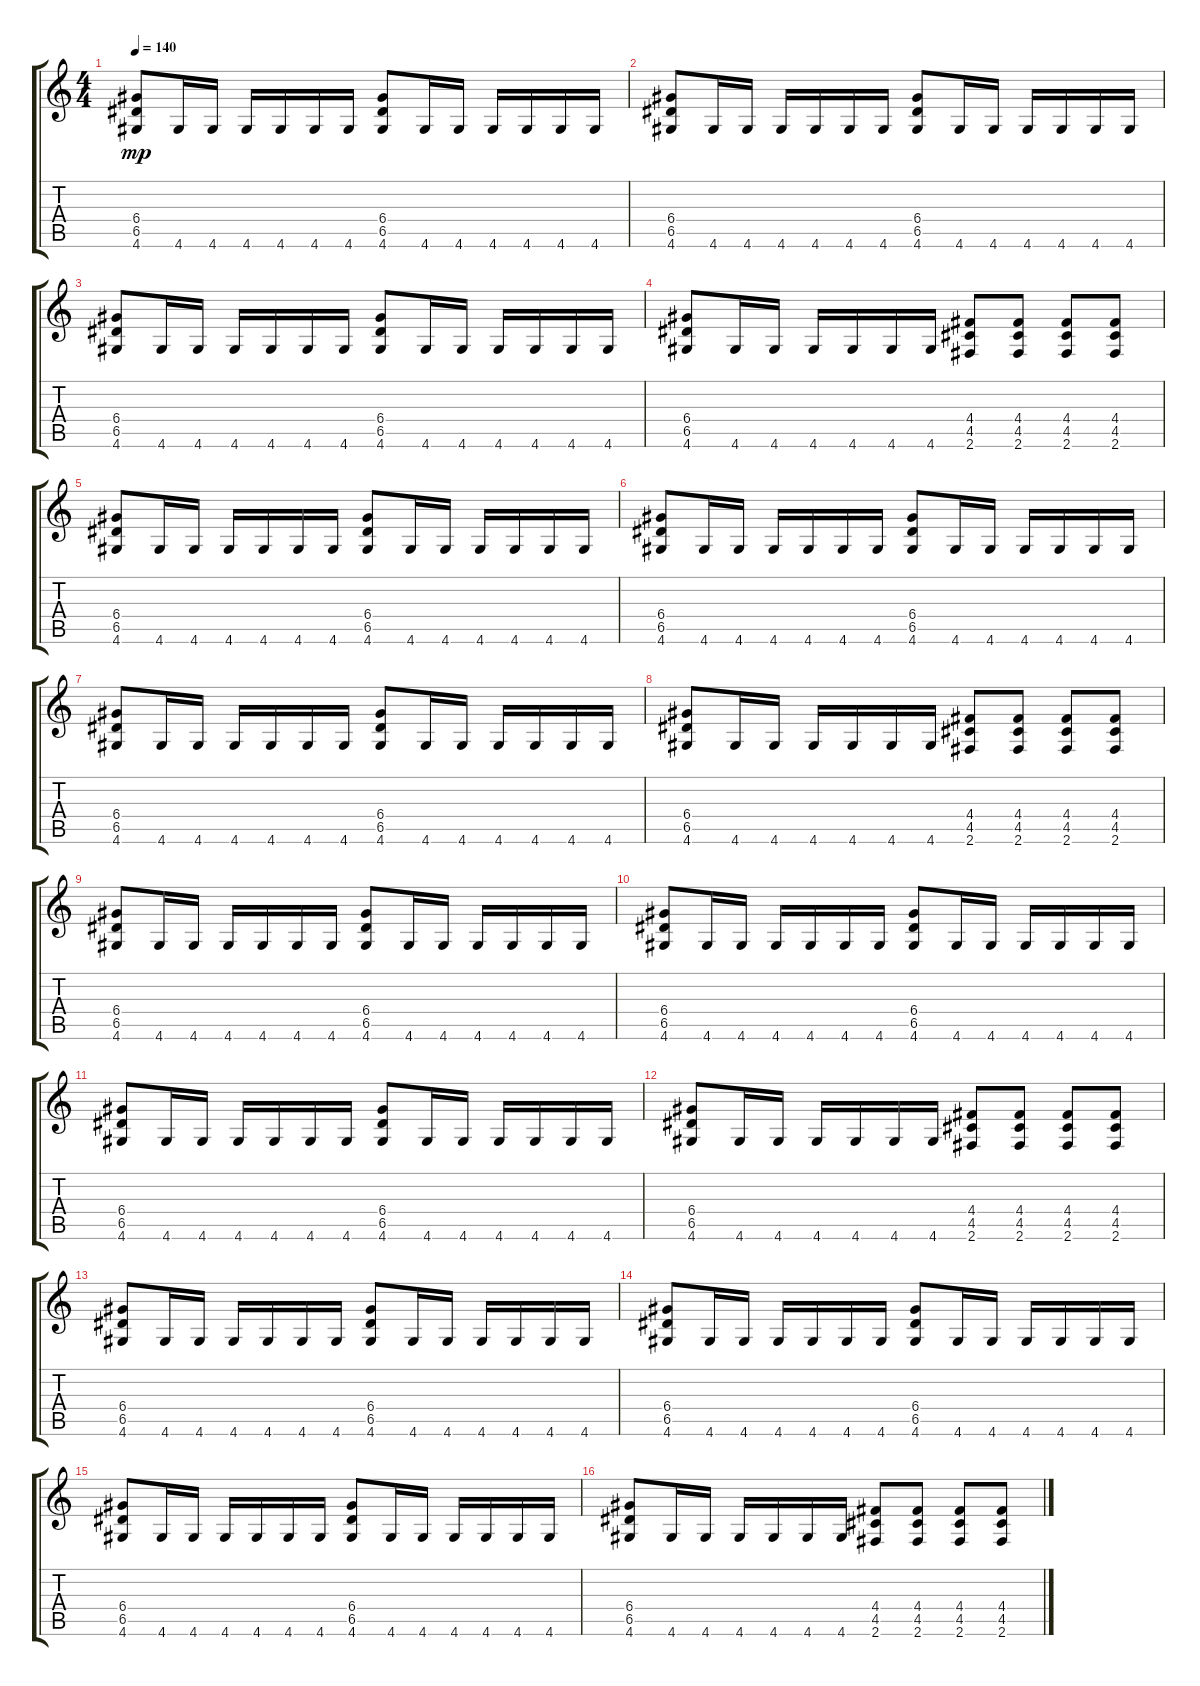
\track "" {instrument distortionguitar}
\staff {score tabs}
\tuning (E4 B3 G3 D3 A2 E2) {hide}
\ts (4 4)
\tempo 140
\clef g2
\ks c
(6.4 6.5 4.6).8{dy mp} 4.6.16 4.6.16 4.6.16 4.6.16 4.6.16 4.6.16 (6.4 6.5 4.6).8 4.6.16 4.6.16 4.6.16 4.6.16 4.6.16 4.6.16 |
(6.4 6.5 4.6).8 4.6.16 4.6.16 4.6.16 4.6.16 4.6.16 4.6.16 (6.4 6.5 4.6).8 4.6.16 4.6.16 4.6.16 4.6.16 4.6.16 4.6.16 |
(6.4 6.5 4.6).8 4.6.16 4.6.16 4.6.16 4.6.16 4.6.16 4.6.16 (6.4 6.5 4.6).8 4.6.16 4.6.16 4.6.16 4.6.16 4.6.16 4.6.16 |
(6.4 6.5 4.6).8 4.6.16 4.6.16 4.6.16 4.6.16 4.6.16 4.6.16 (4.4 4.5 2.6).8 (4.4 4.5 2.6).8 (4.4 4.5 2.6).8 (4.4 4.5 2.6).8 |
(6.4 6.5 4.6).8 4.6.16 4.6.16 4.6.16 4.6.16 4.6.16 4.6.16 (6.4 6.5 4.6).8 4.6.16 4.6.16 4.6.16 4.6.16 4.6.16 4.6.16 |
(6.4 6.5 4.6).8 4.6.16 4.6.16 4.6.16 4.6.16 4.6.16 4.6.16 (6.4 6.5 4.6).8 4.6.16 4.6.16 4.6.16 4.6.16 4.6.16 4.6.16 |
(6.4 6.5 4.6).8 4.6.16 4.6.16 4.6.16 4.6.16 4.6.16 4.6.16 (6.4 6.5 4.6).8 4.6.16 4.6.16 4.6.16 4.6.16 4.6.16 4.6.16 |
(6.4 6.5 4.6).8 4.6.16 4.6.16 4.6.16 4.6.16 4.6.16 4.6.16 (4.4 4.5 2.6).8 (4.4 4.5 2.6).8 (4.4 4.5 2.6).8 (4.4 4.5 2.6).8 |
(6.4 6.5 4.6).8 4.6.16 4.6.16 4.6.16 4.6.16 4.6.16 4.6.16 (6.4 6.5 4.6).8 4.6.16 4.6.16 4.6.16 4.6.16 4.6.16 4.6.16 |
(6.4 6.5 4.6).8 4.6.16 4.6.16 4.6.16 4.6.16 4.6.16 4.6.16 (6.4 6.5 4.6).8 4.6.16 4.6.16 4.6.16 4.6.16 4.6.16 4.6.16 |
(6.4 6.5 4.6).8 4.6.16 4.6.16 4.6.16 4.6.16 4.6.16 4.6.16 (6.4 6.5 4.6).8 4.6.16 4.6.16 4.6.16 4.6.16 4.6.16 4.6.16 |
(6.4 6.5 4.6).8 4.6.16 4.6.16 4.6.16 4.6.16 4.6.16 4.6.16 (4.4 4.5 2.6).8 (4.4 4.5 2.6).8 (4.4 4.5 2.6).8 (4.4 4.5 2.6).8 |
(6.4 6.5 4.6).8 4.6.16 4.6.16 4.6.16 4.6.16 4.6.16 4.6.16 (6.4 6.5 4.6).8 4.6.16 4.6.16 4.6.16 4.6.16 4.6.16 4.6.16 |
(6.4 6.5 4.6).8 4.6.16 4.6.16 4.6.16 4.6.16 4.6.16 4.6.16 (6.4 6.5 4.6).8 4.6.16 4.6.16 4.6.16 4.6.16 4.6.16 4.6.16 |
(6.4 6.5 4.6).8 4.6.16 4.6.16 4.6.16 4.6.16 4.6.16 4.6.16 (6.4 6.5 4.6).8 4.6.16 4.6.16 4.6.16 4.6.16 4.6.16 4.6.16 |
(6.4 6.5 4.6).8 4.6.16 4.6.16 4.6.16 4.6.16 4.6.16 4.6.16 (4.4 4.5 2.6).8 (4.4 4.5 2.6).8 (4.4 4.5 2.6).8 (4.4 4.5 2.6).8
